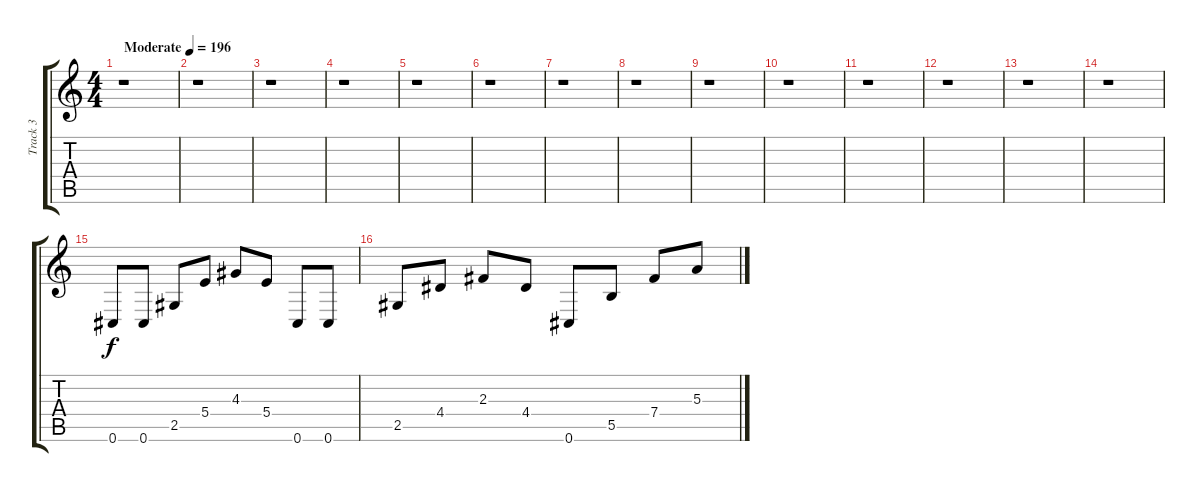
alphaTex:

\track ("Track 3" "Track 3") {instrument distortionguitar}
\staff {score tabs}
\tuning (Db4 Ab3 E3 B2 Gb2 Db2) {hide}
\ts (4 4)
\tempo (196 "Moderate")
\clef g2
\ks c
r.1{dy f instrument distortionguitar} |
r.1 |
r.1 |
r.1 |
r.1 |
r.1 |
r.1 |
r.1 |
r.1 |
r.1 |
r.1 |
r.1 |
r.1 |
r.1 |
0.6.8 0.6.8 2.5.8 5.4.8 4.3.8 5.4.8 0.6.8 0.6.8 |
2.5.8 4.4.8 2.3.8 4.4.8 0.6.8 5.5.8 7.4.8 5.3.8
